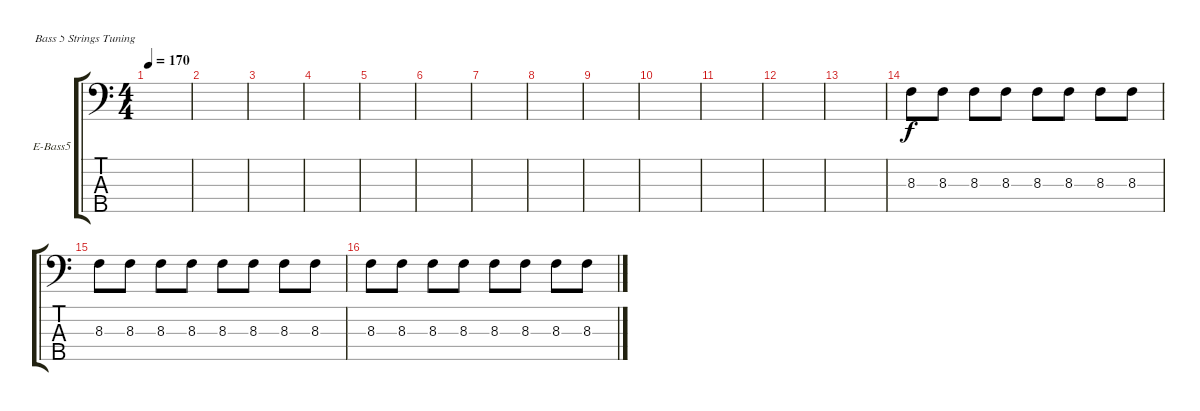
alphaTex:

\defaultSystemsLayout 4
\bracketExtendMode groupsimilarinstruments
\firstSystemTrackNameOrientation horizontal
\otherSystemsTrackNameOrientation horizontal
\track ("Electric Bass" "E-Bass5") {instrument electricbassfinger}
\staff {score tabs}
\tuning (G2 D2 A1 E1 B0)
\ts (4 4)
\tempo 170
\clef f4
\ks c
|
|
|
|
|
|
|
|
|
|
|
|
|
8.3.8{dy f} 8.3.8 8.3.8 8.3.8 8.3.8 8.3.8 8.3.8 8.3.8 |
8.3.8 8.3.8 8.3.8 8.3.8 8.3.8 8.3.8 8.3.8 8.3.8 |
8.3.8 8.3.8 8.3.8 8.3.8 8.3.8 8.3.8 8.3.8 8.3.8
